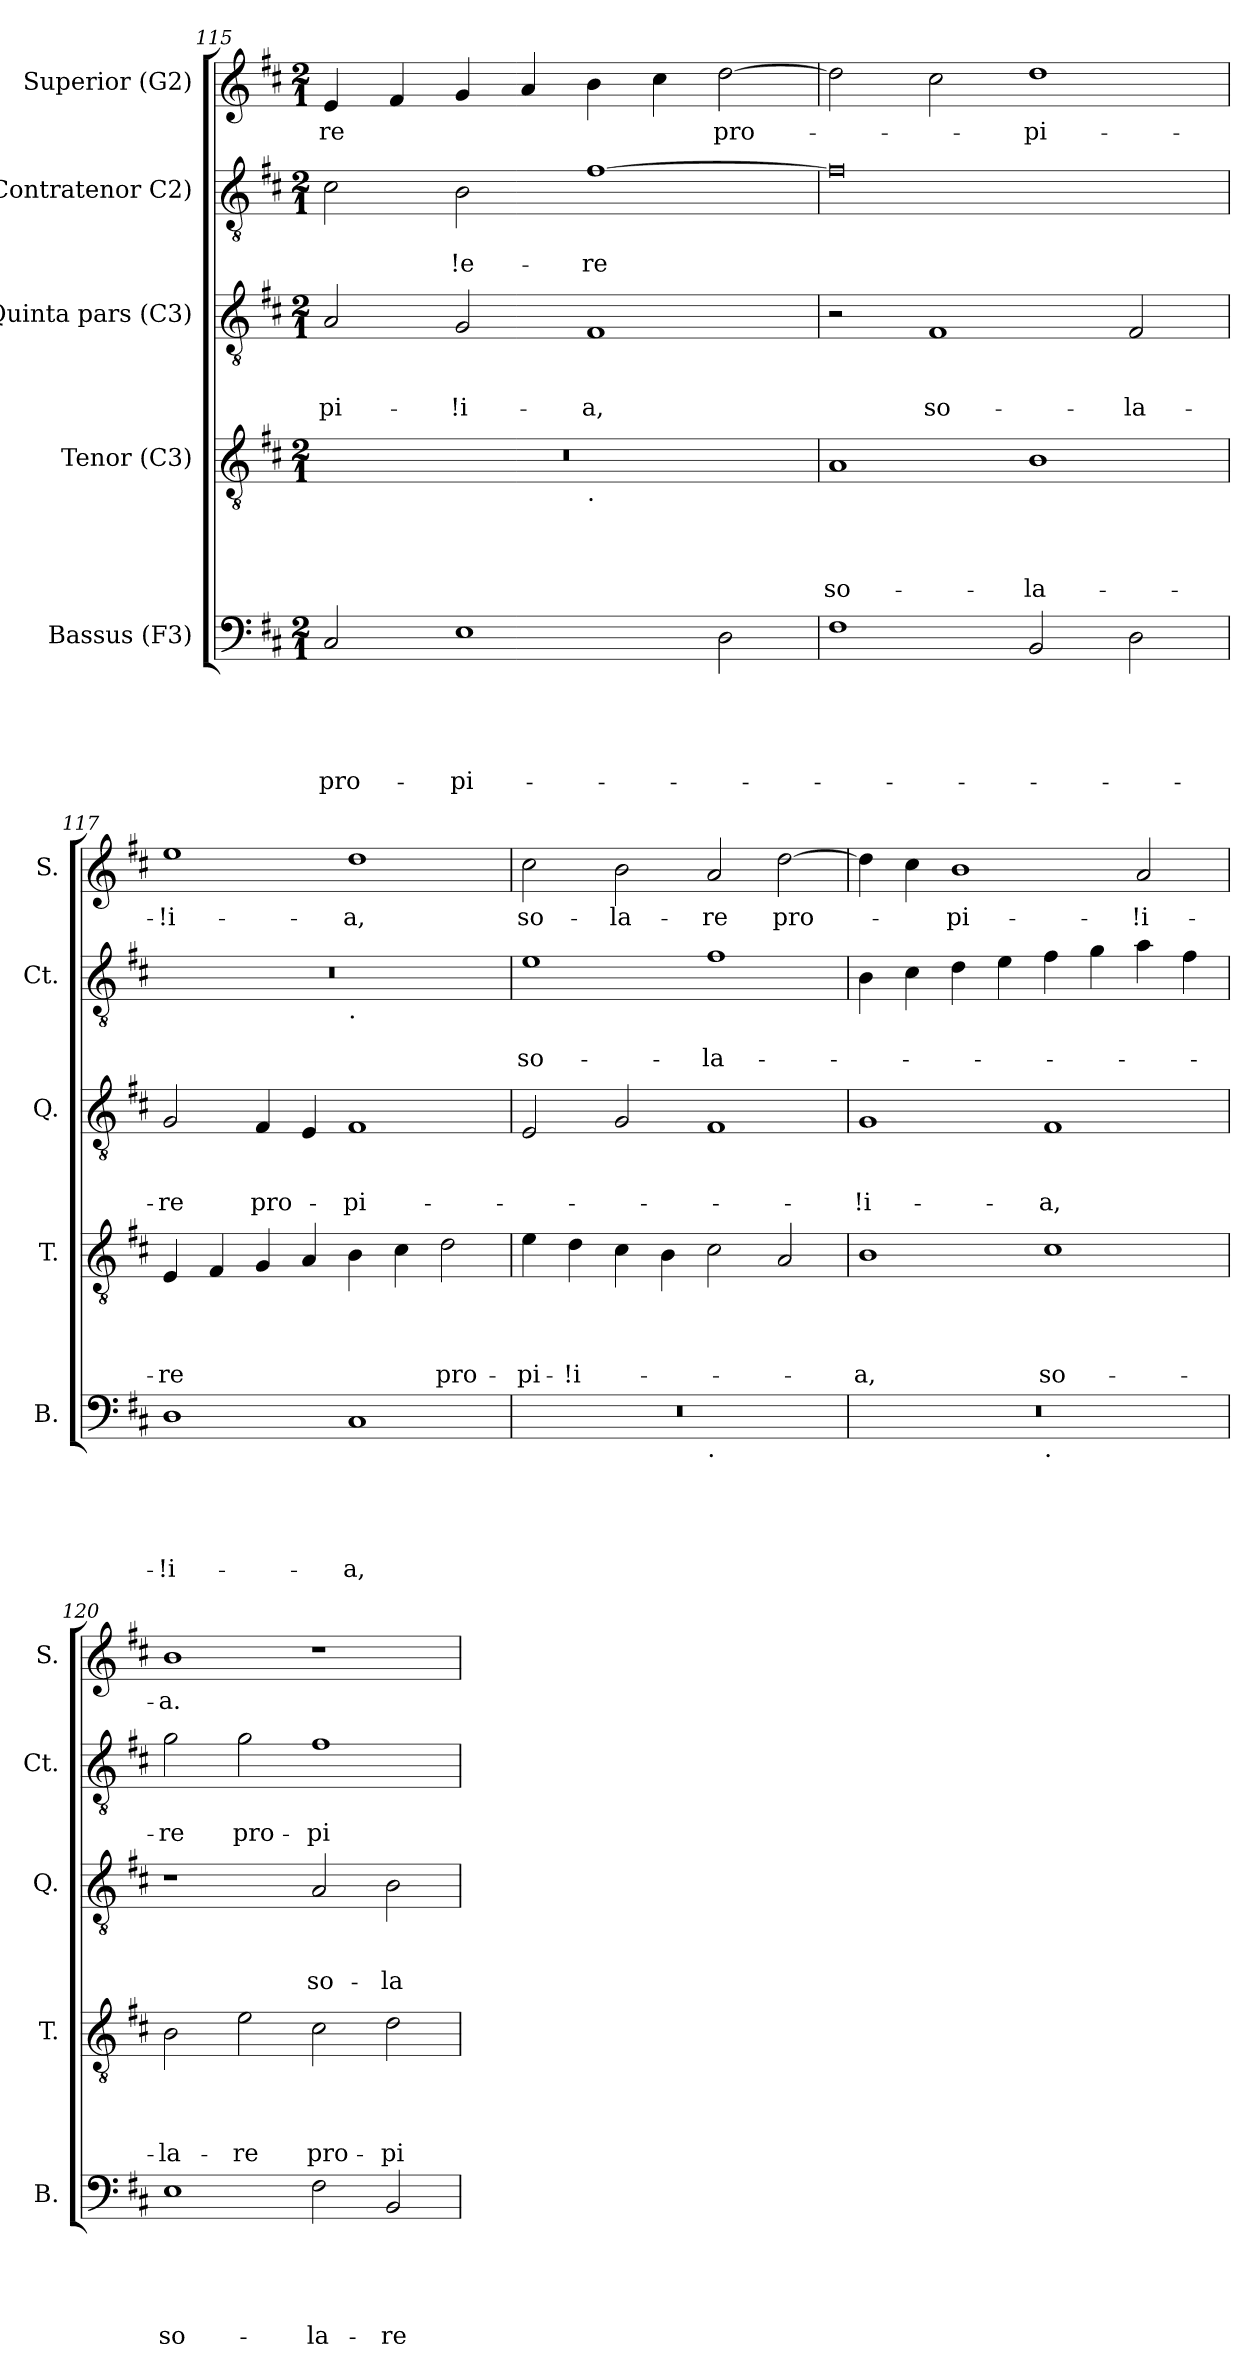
**kern	**text	**text	**text	**text	**text	**kern	**text	**text	**text	**text	**kern	**text	**text	**text	**kern	**text	**text	**kern	**text
*part5	*part5	*part5	*part5	*part5	*part5	*part4	*part4	*part4	*part4	*part4	*part3	*part3	*part3	*part3	*part2	*part2	*part2	*part1	*part1
*staff5	*staff5	*staff5	*staff5	*staff5	*staff5	*staff4	*staff4	*staff4	*staff4	*staff4	*staff3	*staff3	*staff3	*staff3	*staff2	*staff2	*staff2	*staff1	*staff1
*I"Bassus (F3)	*	*	*	*	*	*I"Tenor (C3)	*	*	*	*	*I"Quinta pars (C3)	*	*	*	*I"Contratenor C2)	*	*	*I"Superior (G2)	*
*I'B.	*	*	*	*	*	*I'T.	*	*	*	*	*I'Q.	*	*	*	*I'Ct.	*	*	*I'S.	*
!!LO:LB:g=z
*clefF4	*	*	*	*	*	*clefGv2	*	*	*	*	*clefGv2	*	*	*	*clefGv2	*	*	*clefG2	*
*k[f#c#]	*	*	*	*	*	*k[f#c#]	*	*	*	*	*k[f#c#]	*	*	*	*k[f#c#]	*	*	*k[f#c#]	*
*D:	*	*	*	*	*	*D:	*	*	*	*	*D:	*	*	*	*D:	*	*	*D:	*
*M2/1	*	*	*	*	*	*M2/1	*	*	*	*	*M2/1	*	*	*	*M2/1	*	*	*M2/1	*
=115	=115	=115	=115	=115	=115	=115	=115	=115	=115	=115	=115	=115	=115	=115	=115	=115	=115	=115	=115
!	!	!	!	!	!LO:LY:b	!	!	!	!	!	!	!	!	!LO:LY:b	!	!	!	!	!LO:LY:b
*	*	*	*	*	*	*^	*	*	*	*	*	*	*	*	*	*	*	*	*
2C#/	.	.	.	.	pro-	0r	1ryy	.	.	.	.	2A/	.	.	-pi-	2c#\	.	.	4e/	-re
.	.	.	.	.	.	.	.	.	.	.	.	.	.	.	.	.	.	.	4f#/	.
!	!	!	!	!	!LO:LY:b	!	!	!	!	!	!	!	!	!	!LO:LY:b	!	!	!LO:LY:b	!	!
1E	.	.	.	.	-pi-	.	.	.	.	.	.	2G/	.	.	-!i-	2B\	.	-!e-	4g/	.
.	.	.	.	.	.	.	.	.	.	.	.	.	.	.	.	.	.	.	4a/	.
!	!	!	!	!	!	!	!LO:TX:b:t=.	!	!	!	!	!	!	!	!	!	!	!	!	!
!	!	!	!	!	!	!	!	!	!	!	!	!	!	!	!LO:LY:b	!	!	!LO:LY:b	!	!
.	.	.	.	.	.	.	1ryy	.	.	.	.	1F#	.	.	-a,	[>1f#	.	-re	4b\	.
.	.	.	.	.	.	.	.	.	.	.	.	.	.	.	.	.	.	.	4cc#\	.
!	!	!	!	!	!	!	!	!	!	!	!	!	!	!	!	!	!	!	!	!LO:LY:b
2D\	.	.	.	.	.	.	.	.	.	.	.	.	.	.	.	.	.	.	[>2dd\	pro-
=116	=116	=116	=116	=116	=116	=116	=116	=116	=116	=116	=116	=116	=116	=116	=116	=116	=116	=116	=116	=116
!	!	!	!	!	!	!	!	!	!	!	!LO:LY:b	!	!	!	!	!	!	!	!	!
*	*	*	*	*	*	*v	*v	*	*	*	*	*	*	*	*	*	*	*	*	*
1F#	.	.	.	.	.	1A	.	.	.	so-	2r	.	.	.	0f#]	.	.	2dd\]	.
!	!	!	!	!	!	!	!	!	!	!	!	!	!	!LO:LY:b	!	!	!	!	!
.	.	.	.	.	.	.	.	.	.	.	1F#	.	.	so-	.	.	.	2cc#\	.
!	!	!	!	!	!	!	!	!	!	!LO:LY:b	!	!	!	!	!	!	!	!	!LO:LY:b
2BB/	.	.	.	.	.	1B	.	.	.	-la-	.	.	.	.	.	.	.	1dd	-pi-
!	!	!	!	!	!	!	!	!	!	!	!	!	!	!LO:LY:b	!	!	!	!	!
2D\	.	.	.	.	.	.	.	.	.	.	2F#/	.	.	-la-	.	.	.	.	.
=117	=117	=117	=117	=117	=117	=117	=117	=117	=117	=117	=117	=117	=117	=117	=117	=117	=117	=117	=117
!	!	!	!	!	!LO:LY:b	!	!	!	!	!LO:LY:b	!	!	!	!LO:LY:b	!	!	!	!	!LO:LY:b
*	*	*	*	*	*	*	*	*	*	*	*	*	*	*	*^	*	*	*	*
1D	.	.	.	.	-!i-	4E/	.	.	.	-re	2G/	.	.	-re	0r	1ryy	.	.	1ee	-!i-
.	.	.	.	.	.	4F#/	.	.	.	.	.	.	.	.	.	.	.	.	.	.
!	!	!	!	!	!	!	!	!	!	!	!	!	!	!LO:LY:b	!	!	!	!	!	!
.	.	.	.	.	.	4G/	.	.	.	.	4F#/	.	.	pro-	.	.	.	.	.	.
.	.	.	.	.	.	4A/	.	.	.	.	4E/	.	.	.	.	.	.	.	.	.
!	!	!	!	!	!	!	!	!	!	!	!	!	!	!	!	!LO:TX:b:t=.	!	!	!	!
!	!	!	!	!	!LO:LY:b	!	!	!	!	!	!	!	!	!LO:LY:b	!	!	!	!	!	!LO:LY:b
1C#	.	.	.	.	-a,	4B\	.	.	.	.	1F#	.	.	-pi-	.	1ryy	.	.	1dd	-a,
.	.	.	.	.	.	4c#\	.	.	.	.	.	.	.	.	.	.	.	.	.	.
!	!	!	!	!	!	!	!	!	!	!LO:LY:b	!	!	!	!	!	!	!	!	!	!
.	.	.	.	.	.	2d\	.	.	.	pro-	.	.	.	.	.	.	.	.	.	.
!!LO:PB:g=z
=118	=118	=118	=118	=118	=118	=118	=118	=118	=118	=118	=118	=118	=118	=118	=118	=118	=118	=118	=118	=118
!	!	!	!	!	!	!	!	!	!	!LO:LY:b	!	!	!	!	!	!	!	!LO:LY:b	!	!LO:LY:b
*^	*	*	*	*	*	*	*	*	*	*	*	*	*	*	*v	*v	*	*	*	*
0r	1ryy	.	.	.	.	.	4e\	.	.	.	-pi-	2E/	.	.	.	1e	.	so-	2cc#\	so-
!	!	!	!	!	!	!	!	!	!	!	!LO:LY:b	!	!	!	!	!	!	!	!	!
.	.	.	.	.	.	.	4d\	.	.	.	-!i-	.	.	.	.	.	.	.	.	.
!	!	!	!	!	!	!	!	!	!	!	!	!	!	!	!	!	!	!	!	!LO:LY:b
.	.	.	.	.	.	.	4c#\	.	.	.	.	2G/	.	.	.	.	.	.	2b\	-la-
.	.	.	.	.	.	.	4B\	.	.	.	.	.	.	.	.	.	.	.	.	.
!	!LO:TX:b:t=.	!	!	!	!	!	!	!	!	!	!	!	!	!	!	!	!	!	!	!
!	!	!	!	!	!	!	!	!	!	!	!	!	!	!	!	!	!	!LO:LY:b	!	!LO:LY:b
.	1ryy	.	.	.	.	.	2c#\	.	.	.	.	1F#	.	.	.	1f#	.	-la-	2a/	-re
!	!	!	!	!	!	!	!	!	!	!	!	!	!	!	!	!	!	!	!	!LO:LY:b
.	.	.	.	.	.	.	2A/	.	.	.	.	.	.	.	.	.	.	.	[>2dd\	pro-
=119	=119	=119	=119	=119	=119	=119	=119	=119	=119	=119	=119	=119	=119	=119	=119	=119	=119	=119	=119	=119
!	!	!	!	!	!	!	!	!	!	!	!LO:LY:b	!	!	!	!LO:LY:b	!	!	!	!	!
0r	1ryy	.	.	.	.	.	1B	.	.	.	-a,	1G	.	.	-!i-	4B\	.	.	4dd\]	.
.	.	.	.	.	.	.	.	.	.	.	.	.	.	.	.	4c#\	.	.	4cc#\	.
!	!	!	!	!	!	!	!	!	!	!	!	!	!	!	!	!	!	!	!	!LO:LY:b
.	.	.	.	.	.	.	.	.	.	.	.	.	.	.	.	4d\	.	.	1b	-pi-
.	.	.	.	.	.	.	.	.	.	.	.	.	.	.	.	4e\	.	.	.	.
!	!LO:TX:b:t=.	!	!	!	!	!	!	!	!	!	!	!	!	!	!	!	!	!	!	!
!	!	!	!	!	!	!	!	!	!	!	!LO:LY:b	!	!	!	!LO:LY:b	!	!	!	!	!
.	1ryy	.	.	.	.	.	1c#	.	.	.	so-	1F#	.	.	-a,	4f#\	.	.	.	.
.	.	.	.	.	.	.	.	.	.	.	.	.	.	.	.	4g\	.	.	.	.
!	!	!	!	!	!	!	!	!	!	!	!	!	!	!	!	!	!	!	!	!LO:LY:b
.	.	.	.	.	.	.	.	.	.	.	.	.	.	.	.	4a\	.	.	2a/	-!i-
.	.	.	.	.	.	.	.	.	.	.	.	.	.	.	.	4f#\	.	.	.	.
=120	=120	=120	=120	=120	=120	=120	=120	=120	=120	=120	=120	=120	=120	=120	=120	=120	=120	=120	=120	=120
!	!	!	!	!	!	!LO:LY:b	!	!	!	!	!LO:LY:b	!	!	!	!	!	!	!LO:LY:b	!	!LO:LY:b
*v	*v	*	*	*	*	*	*	*	*	*	*	*	*	*	*	*	*	*	*	*
1E	.	.	.	.	so-	2B\	.	.	.	-la-	1r	.	.	.	2g\	.	-re	1b	-a.
!	!	!	!	!	!	!	!	!	!	!LO:LY:b	!	!	!	!	!	!	!LO:LY:b	!	!
.	.	.	.	.	.	2e\	.	.	.	-re	.	.	.	.	2g\	.	pro-	.	.
!	!	!	!	!	!LO:LY:b	!	!	!	!	!LO:LY:b	!	!	!	!LO:LY:b	!	!	!LO:LY:b	!	!
2F#\	.	.	.	.	-la-	2c#\	.	.	.	pro-	2A/	.	.	so-	1f#	.	-pi-	1r	.
!	!	!	!	!	!LO:LY:b	!	!	!	!	!LO:LY:b	!	!	!	!LO:LY:b	!	!	!	!	!
2BB/	.	.	.	.	-re	2d\	.	.	.	-pi-	2B\	.	.	-la-	.	.	.	.	.
=	=	=	=	=	=	=	=	=	=	=	=	=	=	=	=	=	=	=	=
*-	*-	*-	*-	*-	*-	*-	*-	*-	*-	*-	*-	*-	*-	*-	*-	*-	*-	*-	*-
